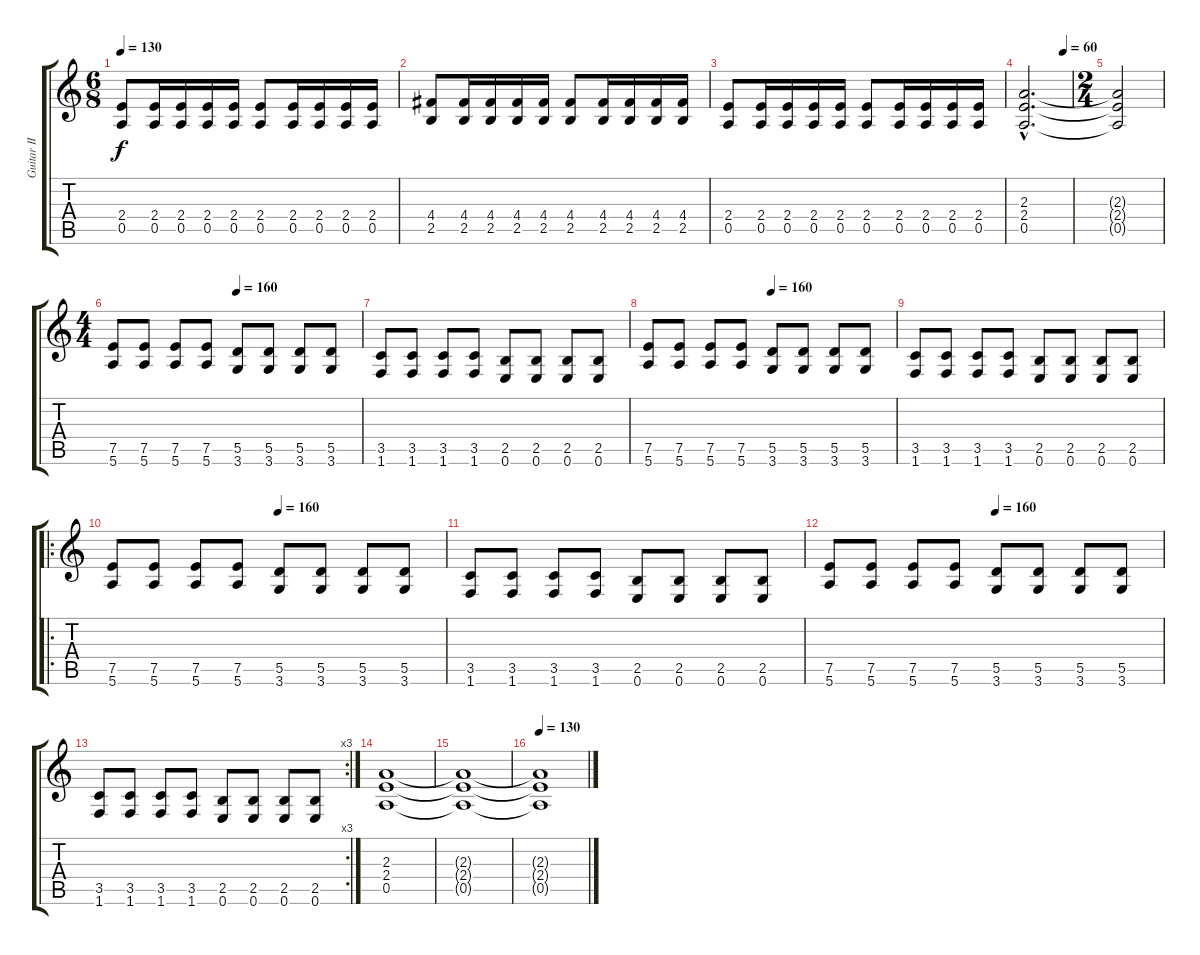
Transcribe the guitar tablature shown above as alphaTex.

\track ("Guitar II" "Guitar II") {instrument distortionguitar}
\staff {score tabs}
\tuning (E4 B3 G3 D3 A2 E2) {hide}
\ts (6 8)
\tempo 130
\clef g2
\ks c
(2.4 0.5).8{dy f} (2.4 0.5).16 (2.4 0.5).16 (2.4 0.5).16 (2.4 0.5).16 (2.4 0.5).8 (2.4 0.5).16 (2.4 0.5).16 (2.4 0.5).16 (2.4 0.5).16 |
(4.4 2.5).8 (4.4 2.5).16 (4.4 2.5).16 (4.4 2.5).16 (4.4 2.5).16 (4.4 2.5).8 (4.4 2.5).16 (4.4 2.5).16 (4.4 2.5).16 (4.4 2.5).16 |
(2.4 0.5).8 (2.4 0.5).16 (2.4 0.5).16 (2.4 0.5).16 (2.4 0.5).16 (2.4 0.5).8 (2.4 0.5).16 (2.4 0.5).16 (2.4 0.5).16 (2.4 0.5).16 |
\tempo (60 0.8333333333333334)
(2.3{hac} 2.4{hac} 0.5{hac}).2{d} |
\ts (2 4)
(2.3{t} 2.4{t} 0.5{t}).2 |
\ts (4 4)
\tempo (160 0.5)
(7.5 5.6).8 (7.5 5.6).8 (7.5 5.6).8 (7.5 5.6).8 (5.5 3.6).8 (5.5 3.6).8 (5.5 3.6).8 (5.5 3.6).8 |
(3.5 1.6).8 (3.5 1.6).8 (3.5 1.6).8 (3.5 1.6).8 (2.5 0.6).8 (2.5 0.6).8 (2.5 0.6).8 (2.5 0.6).8 |
\tempo (160 0.5)
(7.5 5.6).8 (7.5 5.6).8 (7.5 5.6).8 (7.5 5.6).8 (5.5 3.6).8 (5.5 3.6).8 (5.5 3.6).8 (5.5 3.6).8 |
(3.5 1.6).8 (3.5 1.6).8 (3.5 1.6).8 (3.5 1.6).8 (2.5 0.6).8 (2.5 0.6).8 (2.5 0.6).8 (2.5 0.6).8 |
\ro
\tempo (160 0.5)
(7.5 5.6).8 (7.5 5.6).8 (7.5 5.6).8 (7.5 5.6).8 (5.5 3.6).8 (5.5 3.6).8 (5.5 3.6).8 (5.5 3.6).8 |
(3.5 1.6).8 (3.5 1.6).8 (3.5 1.6).8 (3.5 1.6).8 (2.5 0.6).8 (2.5 0.6).8 (2.5 0.6).8 (2.5 0.6).8 |
\tempo (160 0.5)
(7.5 5.6).8 (7.5 5.6).8 (7.5 5.6).8 (7.5 5.6).8 (5.5 3.6).8 (5.5 3.6).8 (5.5 3.6).8 (5.5 3.6).8 |
\rc 3
(3.5 1.6).8 (3.5 1.6).8 (3.5 1.6).8 (3.5 1.6).8 (2.5 0.6).8 (2.5 0.6).8 (2.5 0.6).8 (2.5 0.6).8 |
(2.3 2.4 0.5).1 |
(2.3{t} 2.4{t} 0.5{t}).1 |
\tempo 130
(2.3{t} 2.4{t} 0.5{t}).1
